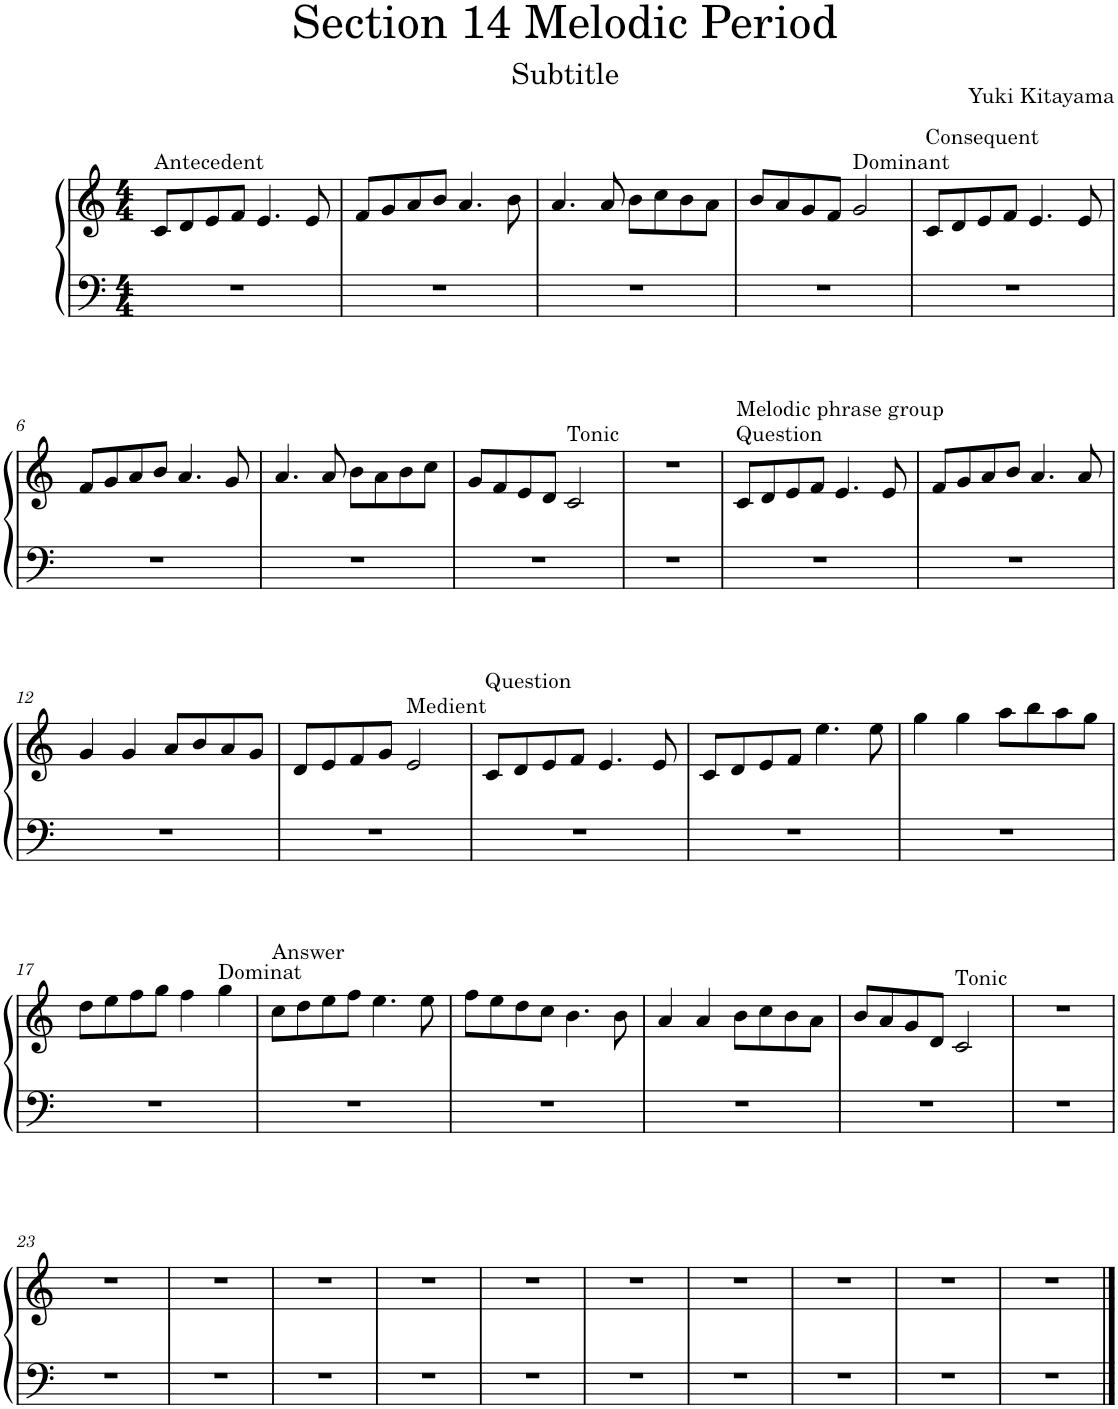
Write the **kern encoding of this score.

**kern	**kern
*part1	*part1
*staff2	*staff1
*I"Piano	*
*I'Pno.	*
*clefF4	*clefG2
*k[]	*k[]
*M4/4	*M4/4
=1	=1
!	!LO:TX:a:t=Antecedent
1r	8c/L
.	8d/
.	8e/
.	8f/J
.	4.e/
.	8e/
=2	=2
1r	8f/L
.	8g/
.	8a/
.	8b/J
.	4.a/
.	8b\
=3	=3
1r	4.a/
.	8a/
.	8b\L
.	8cc\
.	8b\
.	8a\J
=4	=4
1r	8b/L
.	8a/
.	8g/
.	8f/J
!	!LO:TX:a:t=Dominant
.	2g/
=5	=5
!	!LO:TX:a:t=Consequent
1r	8c/L
.	8d/
.	8e/
.	8f/J
.	4.e/
.	8e/
!!LO:LB:g=z
=6	=6
1r	8f/L
.	8g/
.	8a/
.	8b/J
.	4.a/
.	8g/
=7	=7
1r	4.a/
.	8a/
.	8b\L
.	8a\
.	8b\
.	8cc\J
=8	=8
1r	8g/L
.	8f/
.	8e/
.	8d/J
!	!LO:TX:a:t=Tonic
.	2c/
=9	=9
1r	1r
=10	=10
!	!LO:TX:a:t=Question
!	!LO:TX:a:t=Melodic phrase group
1r	8c/L
.	8d/
.	8e/
.	8f/J
.	4.e/
.	8e/
=11	=11
1r	8f/L
.	8g/
.	8a/
.	8b/J
.	4.a/
.	8a/
!!LO:LB:g=z
=12	=12
1r	4g/
.	4g/
.	8a/L
.	8b/
.	8a/
.	8g/J
=13	=13
1r	8d/L
.	8e/
.	8f/
.	8g/J
!	!LO:TX:a:t=Medient
.	2e/
=14	=14
!	!LO:TX:a:t=Question
1r	8c/L
.	8d/
.	8e/
.	8f/J
.	4.e/
.	8e/
=15	=15
1r	8c/L
.	8d/
.	8e/
.	8f/J
.	4.ee\
.	8ee\
=16	=16
1r	4gg\
.	4gg\
.	8aa\L
.	8bb\
.	8aa\
.	8gg\J
!!LO:LB:g=z
=17	=17
1r	8dd\L
.	8ee\
.	8ff\
.	8gg\J
.	4ff\
!	!LO:TX:a:t=Dominat
.	4gg\
=18	=18
!	!LO:TX:a:t=Answer
1r	8cc\L
.	8dd\
.	8ee\
.	8ff\J
.	4.ee\
.	8ee\
=19	=19
1r	8ff\L
.	8ee\
.	8dd\
.	8cc\J
.	4.b\
.	8b\
=20	=20
1r	4a/
.	4a/
.	8b\L
.	8cc\
.	8b\
.	8a\J
=21	=21
1r	8b/L
.	8a/
.	8g/
.	8d/J
!	!LO:TX:a:t=Tonic
.	2c/
=22	=22
1r	1r
!!LO:LB:g=z
=23	=23
1r	1r
=24	=24
1r	1r
=25	=25
1r	1r
=26	=26
1r	1r
=27	=27
1r	1r
=28	=28
1r	1r
=29	=29
1r	1r
=30	=30
1r	1r
=31	=31
1r	1r
=32	=32
1r	1r
==	==
*-	*-
